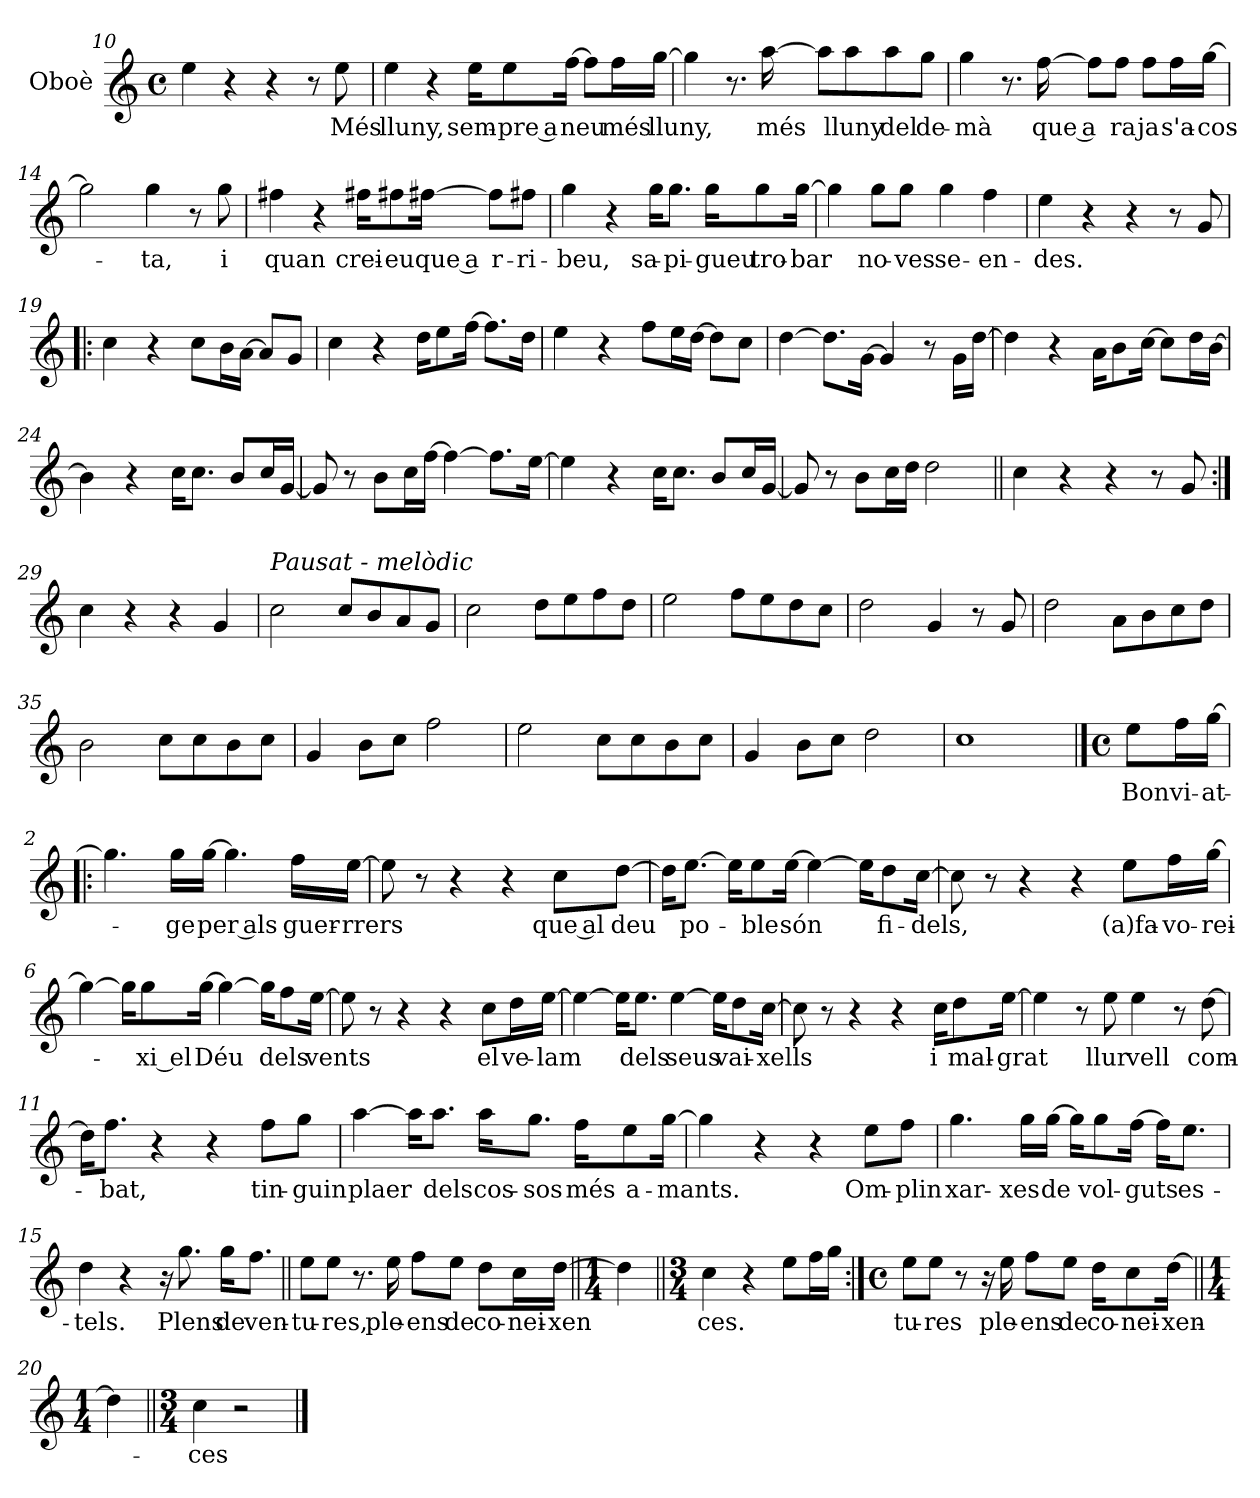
**kern	**text
*part1	*part1
*staff1	*staff1
*I"Oboè	*
*I'Ob.	*
*clefG2	*
*k[]	*
*M4/4	*
*met(c)	*
=10	=10
4ee\	.
4r	.
4r	.
8r	.
!	!LO:LY:b
8ee\	Més
!!LO:LB:g=z
=11	=11
!	!LO:LY:b
4ee\	lluny,
4r	.
!	!LO:LY:b
16ee\KL	sem-
!	!LO:LY:b
8ee\	pre a
!	!LO:LY:b
[16ff\Jk	-neu
8ff\L]	.
!	!LO:LY:b
16ff\L	més
!	!LO:LY:b
[16gg\JJ	lluny,
=12	=12
4gg\]	.
8.r	.
!	!LO:LY:b
[16aa\	més
8aa\L]	.
!	!LO:LY:b
8aa\	lluny
!	!LO:LY:b
8aa\	del
!	!LO:LY:b
8gg\J	de-
=13	=13
!	!LO:LY:b
4gg\	-mà
8.r	.
!	!LO:LY:b
[16ff\	que a
8ff\L]	.
!	!LO:LY:b
8ff\J	ra
!	!LO:LY:b
8ff\L	ja
!	!LO:LY:b
16ff\L	s'a-
!	!LO:LY:b
[16gg\JJ	-cos-
=14	=14
2gg\]	.
!	!LO:LY:b
4gg\	-ta,
8r	.
!	!LO:LY:b
8gg\	i
!!LO:LB:g=z
=15	=15
!	!LO:LY:b
4ff#X\	quan
4r	.
!	!LO:LY:b
16ff#X\KL	crei-
!	!LO:LY:b
8ff#X\	-eu
!	!LO:LY:b
[16ff#X\Jk	que a
!	!LO:LY:b
8ff#\L]	-r-
!	!LO:LY:b
8ff#X\J	-ri-
=16	=16
!	!LO:LY:b
4gg\	-beu,
4r	.
!	!LO:LY:b
16gg\KL	sa-
!	!LO:LY:b
8.gg\J	-pi-
!	!LO:LY:b
16gg\KL	-gueu
!	!LO:LY:b
8gg\	tro-
!	!LO:LY:b
[16gg\Jk	-bar
=17	=17
4gg\]	.
!	!LO:LY:b
8gg\L	no-
!	!LO:LY:b
8gg\J	-ves
!	!LO:LY:b
4gg\	se-
!	!LO:LY:b
4ff\	-en-
=18	=18
!	!LO:LY:b
4ee\	-des.
4r	.
4r	.
8r	.
8g/	.
=19!|:	=19!|:
4cc\	.
4r	.
8cc\L	.
16b\L	.
[16a\JJ	.
8a/L]	.
8g/J	.
!!LO:LB:g=z
=20	=20
4cc\	.
4r	.
16dd\KL	.
8ee\	.
[16ff\Jk	.
8.ff\L]	.
16dd\Jk	.
=21	=21
4ee\	.
4r	.
8ff\L	.
16ee\L	.
[16dd\JJ	.
8dd\L]	.
8cc\J	.
=22	=22
[4dd\	.
8.dd\L]	.
[16g\Jk	.
4g/]	.
8r	.
16g\LL	.
[16dd\JJ	.
=23	=23
4dd\]	.
4r	.
16a\KL	.
8b\	.
[16cc\Jk	.
8cc\L]	.
16dd\L	.
[16b\JJ	.
=24	=24
4b\]	.
4r	.
16cc\KL	.
8.cc\J	.
8b/L	.
16cc/L	.
[16g/JJ	.
=25	=25
8g/]	.
8r	.
8b\L	.
16cc\L	.
[16ff\JJ	.
4ff\_	.
8.ff\L]	.
[16ee\Jk	.
!!LO:LB:g=z
=26	=26
4ee\]	.
4r	.
16cc\KL	.
8.cc\J	.
8b/L	.
16cc/L	.
[16g/JJ	.
=27	=27
8g/]	.
8r	.
8b\L	.
16cc\L	.
16dd\JJ	.
2dd\	.
=28||	=28||
4cc\	.
4r	.
4r	.
8r	.
8g/	.
=29:|!	=29:|!
4cc\	.
4r	.
4r	.
4g/	.
=30	=30
!LO:TX:a:i:t=Pausat - melòdic	!
2cc\	.
8cc/L	.
8b/	.
8a/	.
8g/J	.
=31	=31
2cc\	.
8dd\L	.
8ee\	.
8ff\	.
8dd\J	.
=32	=32
2ee\	.
8ff\L	.
8ee\	.
8dd\	.
8cc\J	.
=33	=33
2dd\	.
4g/	.
8r	.
8g/	.
!!LO:LB:g=z
=34	=34
2dd\	.
8a\L	.
8b\	.
8cc\	.
8dd\J	.
=35	=35
2b\	.
8cc\L	.
8cc\	.
8b\	.
8cc\J	.
=36	=36
4g/	.
8b\L	.
8cc\J	.
2ff\	.
=37	=37
2ee\	.
8cc\L	.
8cc\	.
8b\	.
8cc\J	.
=38	=38
4g/	.
8b\L	.
8cc\J	.
2dd\	.
=39	=39
1cc	.
!!LO:PB:g=z
==1	==1
*M4/4	*
*met(c)	*
!	!LO:LY:b
8ee\L	Bon
!	!LO:LY:b
16ff\L	vi-
!	!LO:LY:b
[16gg\JJ	-at-
=2!|:	=2!|:
4.gg\]	.
!	!LO:LY:b
16gg\LL	-ge
!	!LO:LY:b
[16gg\JJ	per als
4.gg\]	.
!	!LO:LY:b
16ff\LL	guer-
!	!LO:LY:b
[16ee\JJ	-rrers
=3	=3
8ee\]	.
8r	.
4r	.
4r	.
!	!LO:LY:b
8cc\L	que al
!	!LO:LY:b
[8dd\J	deu
=4	=4
16dd\KL]	.
!	!LO:LY:b
[8.ee\J	po-
16ee\KL]	.
!	!LO:LY:b
8ee\	-ble
!	!LO:LY:b
[16ee\Jk	són
4ee\_	.
16ee\KL]	.
!	!LO:LY:b
8dd\	fi-
!	!LO:LY:b
[16cc\Jk	-dels,
=5	=5
8cc\]	.
8r	.
4r	.
4r	.
!	!LO:LY:b
8ee\L	(a)fa-
!	!LO:LY:b
16ff\L	-vo-
!	!LO:LY:b
[16gg\JJ	-rei-
!!LO:LB:g=z
=6	=6
4gg\_	.
16gg\KL]	.
!	!LO:LY:b
8gg\	xi el
!	!LO:LY:b
[16gg\Jk	Déu
4gg\_	.
16gg\KL]	.
!	!LO:LY:b
8ff\	dels
!	!LO:LY:b
[16ee\Jk	vents
=7	=7
8ee\]	.
8r	.
4r	.
4r	.
!	!LO:LY:b
8cc\L	el
!	!LO:LY:b
16dd\L	ve-
!	!LO:LY:b
[16ee\JJ	-lam
=8	=8
4ee\_	.
16ee\KL]	.
!	!LO:LY:b
8.ee\J	dels
!	!LO:LY:b
[4ee\	seus
16ee\KL]	.
!	!LO:LY:b
8dd\	vai-
!	!LO:LY:b
[16cc\Jk	-xells
=9	=9
8cc\]	.
8r	.
4r	.
4r	.
!	!LO:LY:b
16cc\KL	i
!	!LO:LY:b
8dd\	mal-
!	!LO:LY:b
[16ee\Jk	-grat
!!LO:LB:g=z
=10	=10
4ee\]	.
8r	.
!	!LO:LY:b
8ee\	llur
!	!LO:LY:b
4ee\	vell
8r	.
!	!LO:LY:b
[8dd\	com-
=11	=11
16dd\KL]	.
!	!LO:LY:b
8.ff\J	-bat,
4r	.
4r	.
!	!LO:LY:b
8ff\L	tin-
!	!LO:LY:b
8gg\J	-guin
=12	=12
!	!LO:LY:b
[4aa\	plaer
16aa\KL]	.
!	!LO:LY:b
8.aa\J	dels
!	!LO:LY:b
16aa\KL	cos-
!	!LO:LY:b
8.gg\J	-sos
!	!LO:LY:b
16ff\KL	més
!	!LO:LY:b
8ee\	a-
!	!LO:LY:b
[16gg\Jk	-mants.
=13	=13
4gg\]	.
4r	.
4r	.
!	!LO:LY:b
8ee\L	Om-
!	!LO:LY:b
8ff\J	-plin
!!LO:LB:g=z
=14	=14
!	!LO:LY:b
4.gg\	xar-
!	!LO:LY:b
16gg\LL	-xes
!	!LO:LY:b
[16gg\JJ	de
16gg\KL]	.
!	!LO:LY:b
8gg\	vol-
!	!LO:LY:b
[16ff\Jk	-guts
16ff\KL]	.
!	!LO:LY:b
8.ee\J	es-
=15	=15
!	!LO:LY:b
4dd\	-tels.
4r	.
16r	.
!	!LO:LY:b
8.gg\	Plens
!	!LO:LY:b
16gg\KL	de
!	!LO:LY:b
8.ff\J	ven-
=16||	=16||
!	!LO:LY:b
8ee\L	-tu-
!	!LO:LY:b
8ee\J	-res,
8.r	.
!	!LO:LY:b
16ee\	ple-
!	!LO:LY:b
8ff\L	-ens
!	!LO:LY:b
8ee\J	de
!	!LO:LY:b
8dd\L	co-
!	!LO:LY:b
16cc\L	-nei-
!	!LO:LY:b
[16dd\JJ	-xen
=17||	=17||
*M1/4	*
4dd\]	.
=18||	=18||
*M3/4	*
!	!LO:LY:b
4cc\	ces.
4r	.
8ee\L	.
16ff\L	.
16gg\JJ	.
!!LO:LB:g=z
=19:|!	=19:|!
*M4/4	*
*met(c)	*
!	!LO:LY:b
8ee\L	tu-
!	!LO:LY:b
8ee\J	-res
8r	.
16r	.
!	!LO:LY:b
16ee\	ple-
!	!LO:LY:b
8ff\L	-ens
!	!LO:LY:b
8ee\J	de
!	!LO:LY:b
16dd\KL	co-
!	!LO:LY:b
8cc\	-nei-
!	!LO:LY:b
[16dd\Jk	-xen-
=20||	=20||
*M1/4	*
4dd\]	.
=21||	=21||
*M3/4	*
!	!LO:LY:b
4cc\	-ces
2r	.
==	==
*-	*-
